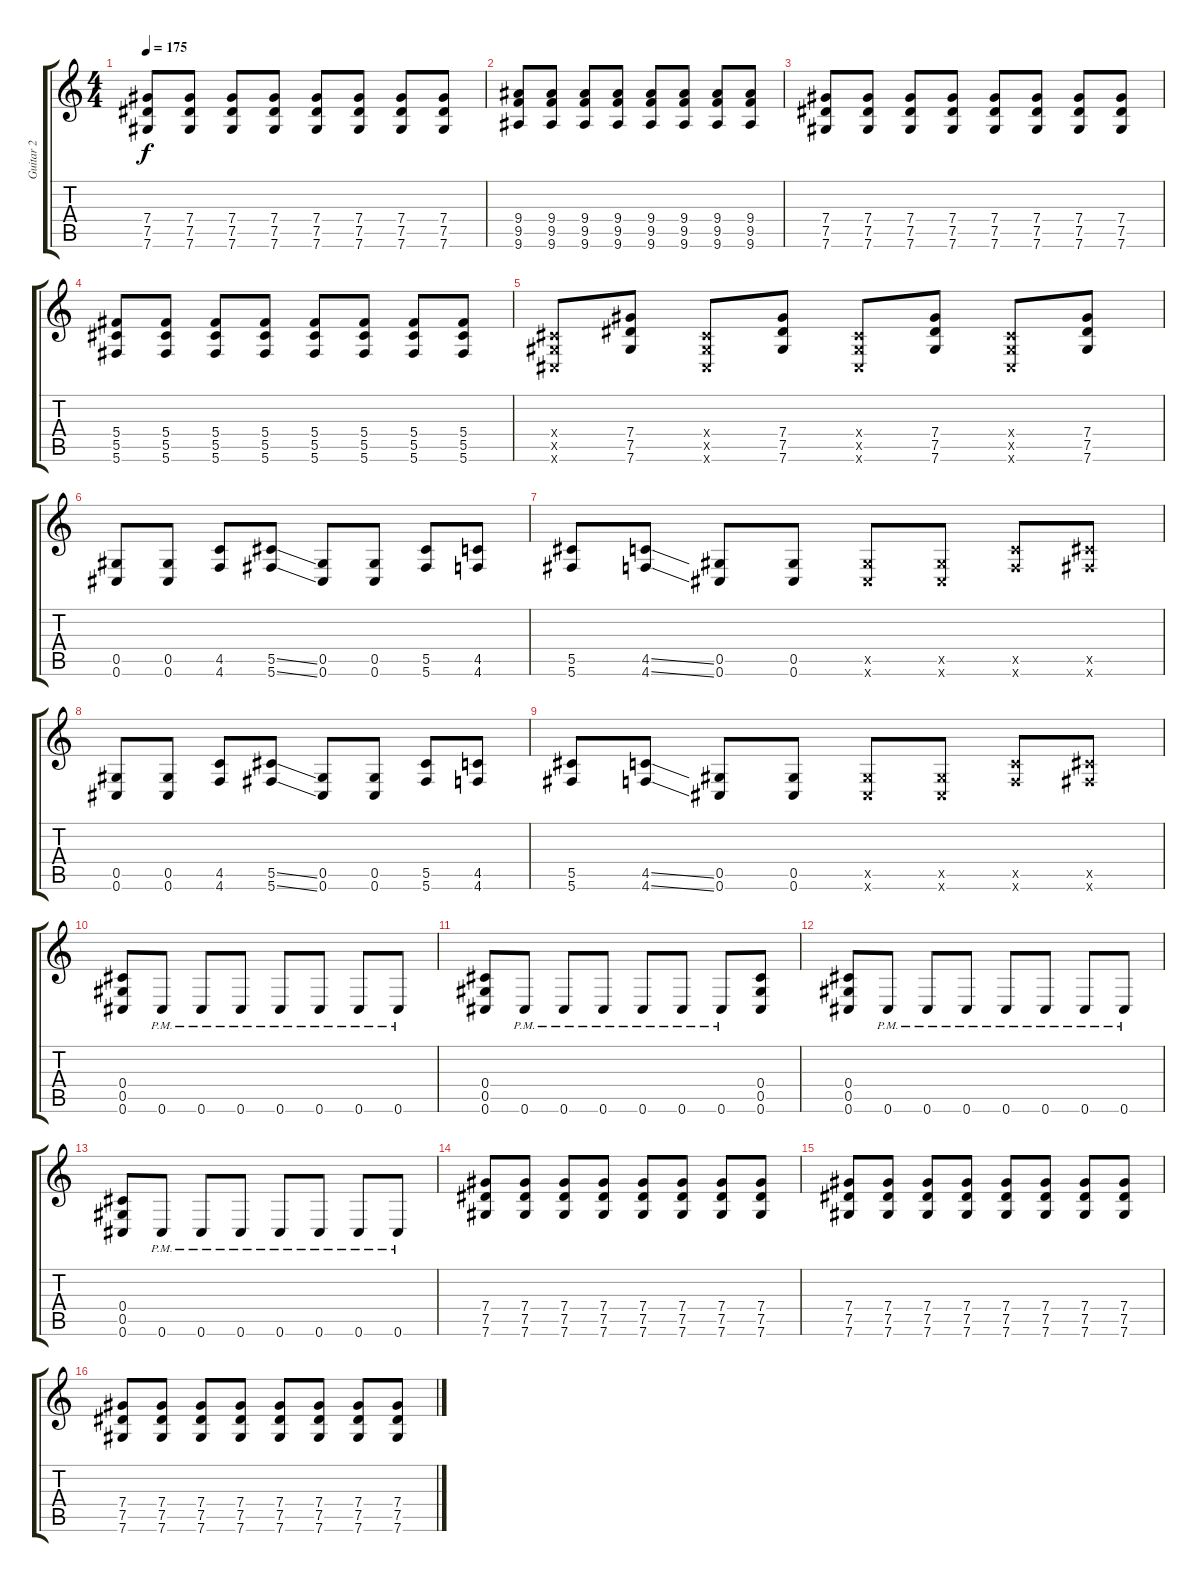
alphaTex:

\track ("Guitar 2" "Guitar 2") {instrument distortionguitar}
\staff {score tabs}
\tuning (Eb4 Bb3 Gb3 Db3 Ab2 Db2) {hide}
\ts (4 4)
\tempo 175
\clef g2
\ks c
(7.4 7.5 7.6).8{dy f} (7.4 7.5 7.6).8 (7.4 7.5 7.6).8 (7.4 7.5 7.6).8 (7.4 7.5 7.6).8 (7.4 7.5 7.6).8 (7.4 7.5 7.6).8 (7.4 7.5 7.6).8 |
(9.4 9.5 9.6).8 (9.4 9.5 9.6).8 (9.4 9.5 9.6).8 (9.4 9.5 9.6).8 (9.4 9.5 9.6).8 (9.4 9.5 9.6).8 (9.4 9.5 9.6).8 (9.4 9.5 9.6).8 |
(7.4 7.5 7.6).8 (7.4 7.5 7.6).8 (7.4 7.5 7.6).8 (7.4 7.5 7.6).8 (7.4 7.5 7.6).8 (7.4 7.5 7.6).8 (7.4 7.5 7.6).8 (7.4 7.5 7.6).8 |
(5.4 5.5 5.6).8 (5.4 5.5 5.6).8 (5.4 5.5 5.6).8 (5.4 5.5 5.6).8 (5.4 5.5 5.6).8 (5.4 5.5 5.6).8 (5.4 5.5 5.6).8 (5.4 5.5 5.6).8 |
(0.4{x} 0.5{x} 0.6{x}).8 (7.4 7.5 7.6).8 (0.4{x} 0.5{x} 0.6{x}).8 (7.4 7.5 7.6).8 (0.4{x} 0.5{x} 0.6{x}).8 (7.4 7.5 7.6).8 (0.4{x} 0.5{x} 0.6{x}).8 (7.4 7.5 7.6).8 |
(0.5 0.6).8 (0.5 0.6).8 (4.5 4.6).8 (5.5{ss} 5.6{ss}).8 (0.5 0.6).8 (0.5 0.6).8 (5.5 5.6).8 (4.5 4.6).8 |
(5.5 5.6).8 (4.5{ss} 4.6{ss}).8 (0.5 0.6).8 (0.5 0.6).8 (0.5{x} 0.6{x}).8 (0.5{x} 0.6{x}).8 (4.5{x} 4.6{x}).8 (5.5{x} 5.6{x}).8 |
(0.5 0.6).8 (0.5 0.6).8 (4.5 4.6).8 (5.5{ss} 5.6{ss}).8 (0.5 0.6).8 (0.5 0.6).8 (5.5 5.6).8 (4.5 4.6).8 |
(5.5 5.6).8 (4.5{ss} 4.6{ss}).8 (0.5 0.6).8 (0.5 0.6).8 (0.5{x} 0.6{x}).8 (0.5{x} 0.6{x}).8 (4.5{x} 4.6{x}).8 (5.5{x} 5.6{x}).8 |
(0.4 0.5 0.6).8 0.6{pm}.8 0.6{pm}.8 0.6{pm}.8 0.6{pm}.8 0.6{pm}.8 0.6{pm}.8 0.6{pm}.8 |
(0.4 0.5 0.6).8 0.6{pm}.8 0.6{pm}.8 0.6{pm}.8 0.6{pm}.8 0.6{pm}.8 0.6{pm}.8 (0.4 0.5 0.6).8 |
(0.4 0.5 0.6).8 0.6{pm}.8 0.6{pm}.8 0.6{pm}.8 0.6{pm}.8 0.6{pm}.8 0.6{pm}.8 0.6{pm}.8 |
(0.4 0.5 0.6).8 0.6{pm}.8 0.6{pm}.8 0.6{pm}.8 0.6{pm}.8 0.6{pm}.8 0.6{pm}.8 0.6{pm}.8 |
(7.4 7.5 7.6).8 (7.4 7.5 7.6).8 (7.4 7.5 7.6).8 (7.4 7.5 7.6).8 (7.4 7.5 7.6).8 (7.4 7.5 7.6).8 (7.4 7.5 7.6).8 (7.4 7.5 7.6).8 |
(7.4 7.5 7.6).8 (7.4 7.5 7.6).8 (7.4 7.5 7.6).8 (7.4 7.5 7.6).8 (7.4 7.5 7.6).8 (7.4 7.5 7.6).8 (7.4 7.5 7.6).8 (7.4 7.5 7.6).8 |
(7.4 7.5 7.6).8 (7.4 7.5 7.6).8 (7.4 7.5 7.6).8 (7.4 7.5 7.6).8 (7.4 7.5 7.6).8 (7.4 7.5 7.6).8 (7.4 7.5 7.6).8 (7.4 7.5 7.6).8
